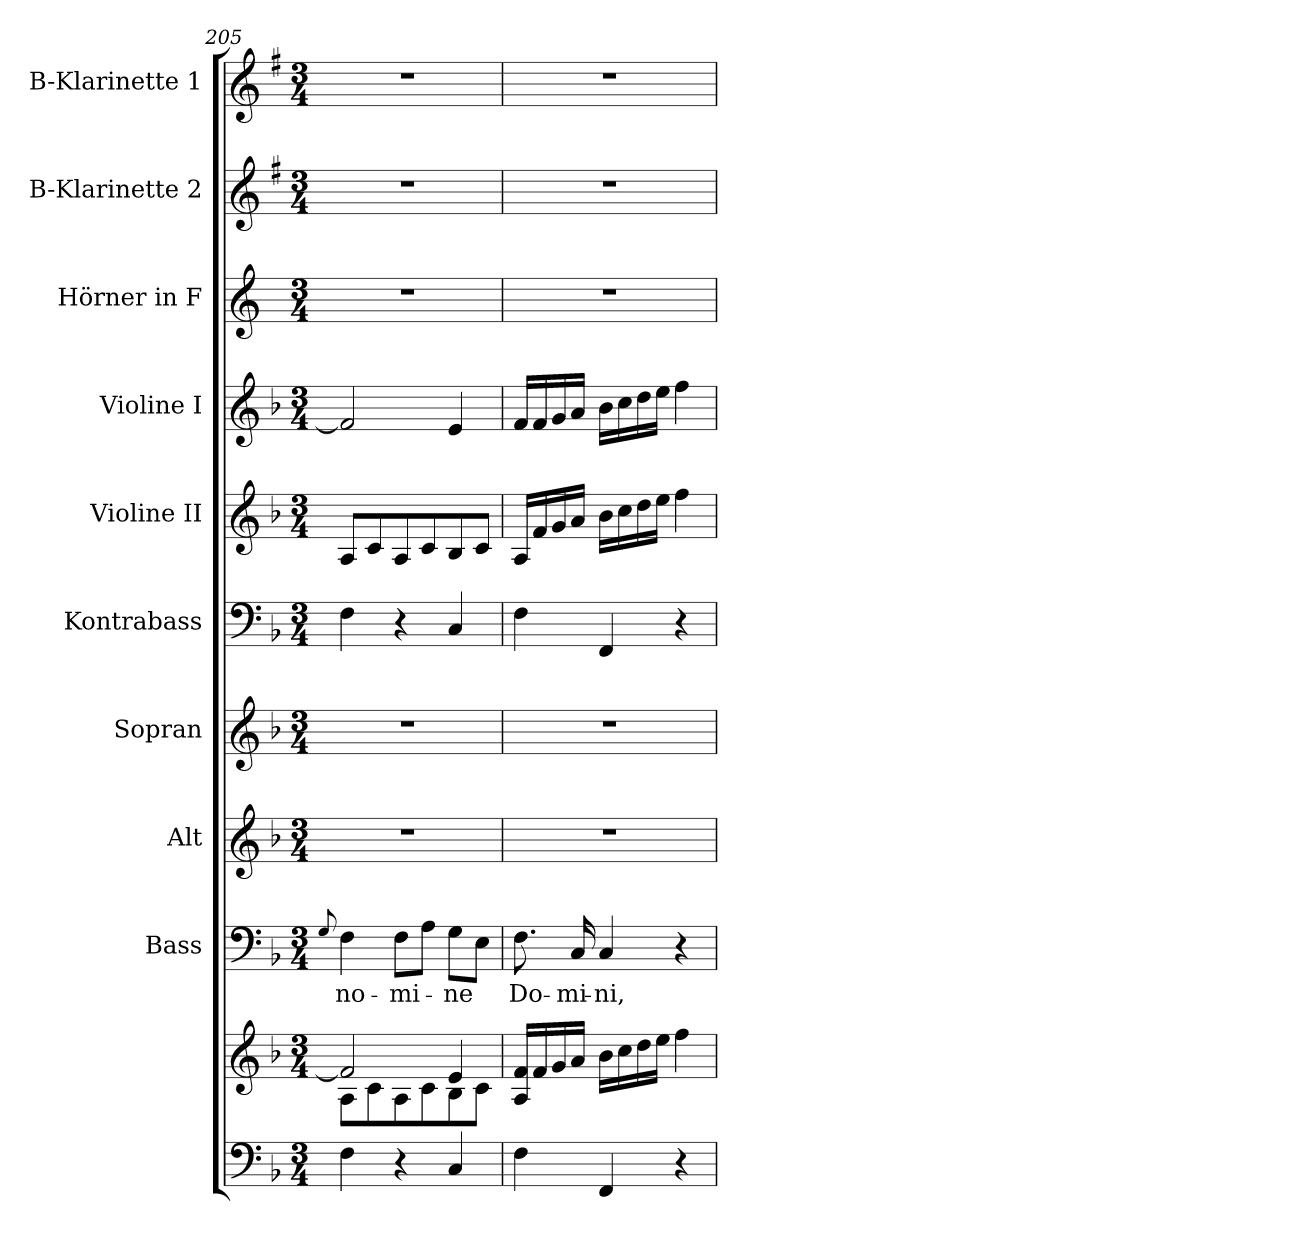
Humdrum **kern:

**kern	**kern	**kern	**text	**kern	**kern	**kern	**kern	**kern	**kern	**kern	**kern
*part10	*part10	*part9	*part9	*part8	*part7	*part6	*part5	*part4	*part3	*part2	*part1
*staff11	*staff10	*staff9	*staff9	*staff8	*staff7	*staff6	*staff5	*staff4	*staff3	*staff2	*staff1
*	*	*I"Bass	*	*I"Alt	*I"Sopran	*I"Kontrabass	*I"Violine II	*I"Violine I	*I"Hörner in F	*I"B-Klarinette 2	*I"B-Klarinette 1
*	*	*I'B.	*	*I'A.	*I'S.	*I'Kb.	*I'Vl. II	*I'Vl. I	*	*I'B Kl. 2	*I'B Kl. 1
*clefF4	*clefG2	*clefF4	*	*clefG2	*clefG2	*clefF4	*clefG2	*clefG2	*clefG2	*clefG2	*clefG2
*	*	*	*	*	*	*ITrd7c12	*	*	*ITrd4c7	*ITrd1c2	*ITrd1c2
*k[b-]	*k[b-]	*k[b-]	*	*k[b-]	*k[b-]	*k[b-]	*k[b-]	*k[b-]	*k[b-]	*k[b-]	*k[b-]
*F:	*F:	*F:	*	*F:	*F:	*F:	*F:	*F:	*F:	*F:	*F:
*M3/4	*M3/4	*M3/4	*	*M3/4	*M3/4	*M3/4	*M3/4	*M3/4	*M3/4	*M3/4	*M3/4
=205	=205	=205	=205	=205	=205	=205	=205	=205	=205	=205	=205
.	.	8qqG/	.	.	.	.	.	.	.	.	.
*	*^	*	*	*	*	*	*	*	*	*	*
!	!	!	!	!LO:LY:b	!	!	!	!	!	!	!	!
4F\	2f/]	8A\L	4F\	no-	2.r	2.r	4FF\	8A/L	2f/]	2.r	2.r	2.r
.	.	8c\	.	.	.	.	.	8c/	.	.	.	.
!	!	!	!	!LO:LY:b	!	!	!	!	!	!	!	!
4r	.	8A\	8F\L	-mi-	.	.	4r	8A/	.	.	.	.
.	.	8c\	8A\J	.	.	.	.	8c/	.	.	.	.
!	!	!	!	!LO:LY:b	!	!	!	!	!	!	!	!
4C/	4e/	8B-\	8G\L	-ne	.	.	4CC/	8B-/	4e/	.	.	.
.	.	8c\J	8E\J	.	.	.	.	8c/J	.	.	.	.
!!LO:PB:g=z
=206	=206	=206	=206	=206	=206	=206	=206	=206	=206	=206	=206	=206
!	!	!	!	!LO:LY:b	!	!	!	!	!	!	!	!
*	*v	*v	*	*	*	*	*	*	*	*	*	*
4F\	16A/ 16f/LL	8.F\	Do-	2.r	2.r	4FF\	16A/LL	16f/LL	2.r	2.r	2.r
.	16f/	.	.	.	.	.	16f/	16f/	.	.	.
.	16g/	.	.	.	.	.	16g/	16g/	.	.	.
!	!	!	!LO:LY:b	!	!	!	!	!	!	!	!
.	16a/JJ	16C/	-mi-	.	.	.	16a/JJ	16a/JJ	.	.	.
!	!	!	!LO:LY:b	!	!	!	!	!	!	!	!
4FF/	16b-\LL	4C/	-ni,	.	.	4FFF/	16b-\LL	16b-\LL	.	.	.
.	16cc\	.	.	.	.	.	16cc\	16cc\	.	.	.
.	16dd\	.	.	.	.	.	16dd\	16dd\	.	.	.
.	16ee\JJ	.	.	.	.	.	16ee\JJ	16ee\JJ	.	.	.
4r	4ff\	4r	.	.	.	4r	4ff\	4ff\	.	.	.
=	=	=	=	=	=	=	=	=	=	=	=
*-	*-	*-	*-	*-	*-	*-	*-	*-	*-	*-	*-
